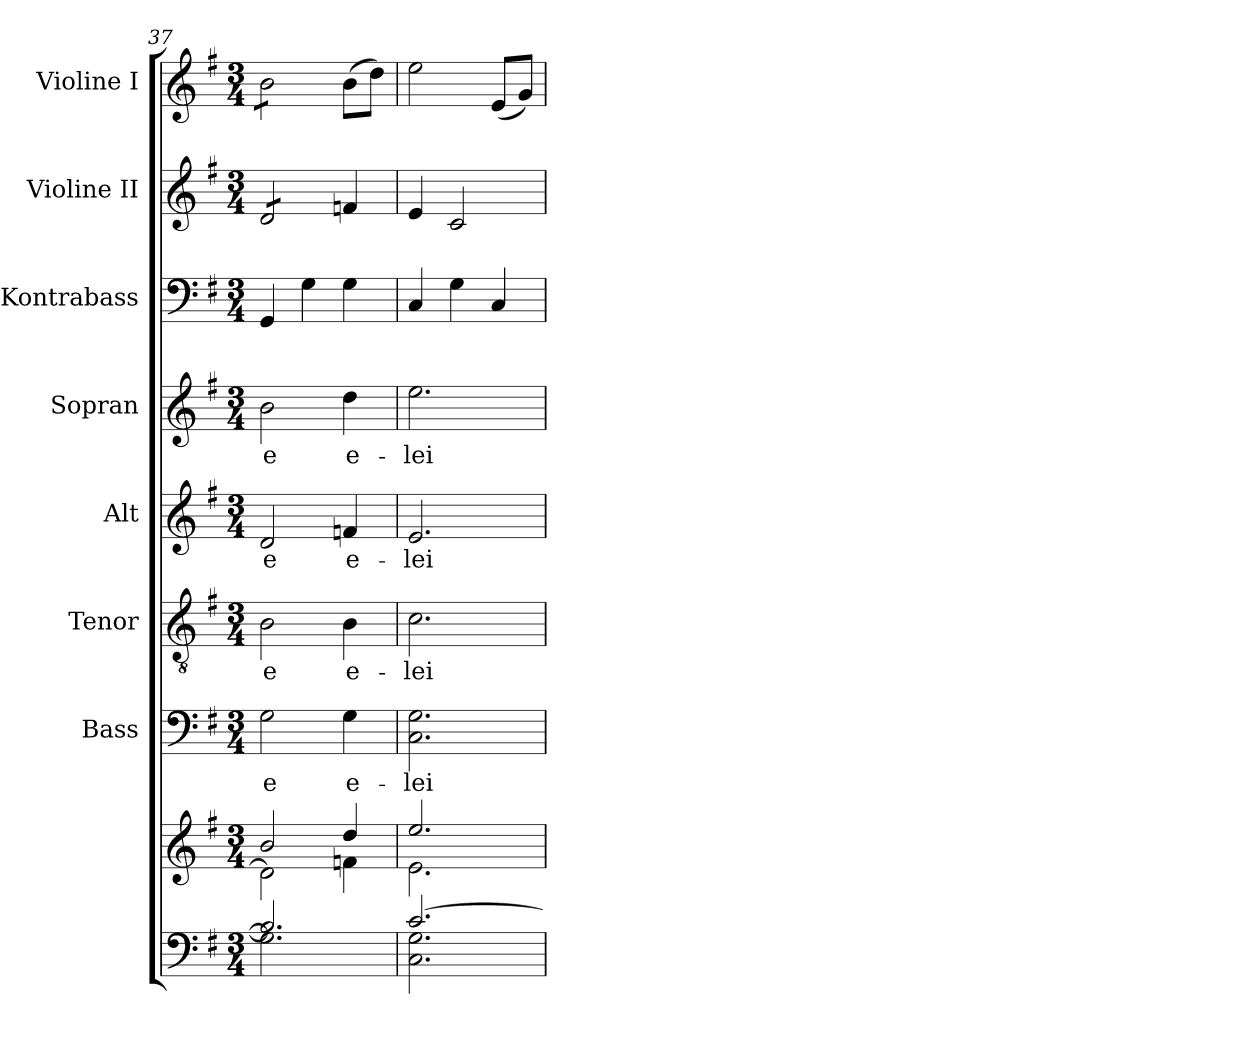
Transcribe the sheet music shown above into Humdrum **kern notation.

**kern	**kern	**kern	**text	**kern	**text	**kern	**text	**kern	**text	**kern	**kern	**kern
*part8	*part8	*part7	*part7	*part6	*part6	*part5	*part5	*part4	*part4	*part3	*part2	*part1
*staff9	*staff8	*staff7	*staff7	*staff6	*staff6	*staff5	*staff5	*staff4	*staff4	*staff3	*staff2	*staff1
*	*	*I"Bass	*	*I"Tenor	*	*I"Alt	*	*I"Sopran	*	*I"Kontrabass	*I"Violine II	*I"Violine I
*	*	*I'B.	*	*I'T.	*	*I'A.	*	*I'S.	*	*I'Kb.	*I'Vl. II	*I'Vl. I
*clefF4	*clefG2	*clefF4	*	*clefGv2	*	*clefG2	*	*clefG2	*	*clefF4	*clefG2	*clefG2
*	*	*	*	*	*	*	*	*	*	*ITrd7c12	*	*
*k[f#]	*k[f#]	*k[f#]	*	*k[f#]	*	*k[f#]	*	*k[f#]	*	*k[f#]	*k[f#]	*k[f#]
*G:	*G:	*G:	*	*G:	*	*G:	*	*G:	*	*G:	*G:	*G:
*M3/4	*M3/4	*M3/4	*	*M3/4	*	*M3/4	*	*M3/4	*	*M3/4	*M3/4	*M3/4
=37	=37	=37	=37	=37	=37	=37	=37	=37	=37	=37	=37	=37
*^	*^	*	*	*	*	*	*	*	*	*	*	*
!	!	!	!	!	!LO:LY:b	!	!LO:LY:b	!	!LO:LY:b	!	!LO:LY:b	!	!	!
*	*	*	*	*	*	*	*	*	*	*	*	*	*tremolo	*
*	*	*	*	*	*	*	*	*	*	*	*	*	*	*tremolo
2.B/]	2.G\]	2b/	2d\]	2G\	-e	2B\	-e	2d/	-e	2b\	-e	4GGG/	8d/L	8b\L
.	.	.	.	.	.	.	.	.	.	.	.	.	8d/	8b\
.	.	.	.	.	.	.	.	.	.	.	.	4GG\	8d/	8b\
.	.	.	.	.	.	.	.	.	.	.	.	.	8d/J	8b\J
*	*	*	*	*	*	*	*	*	*	*	*	*	*	*Xtremolo
*	*	*	*	*	*	*	*	*	*	*	*	*	*Xtremolo	*
!	!	!	!	!	!LO:LY:b	!	!LO:LY:b	!	!LO:LY:b	!	!LO:LY:b	!	!	!
.	.	4dd/	4fn\	4G\	e-	4B\	e-	4fn/	e-	4dd\	e-	4GG\	4fn/	(>8b\L
.	.	.	.	.	.	.	.	.	.	.	.	.	.	8dd\J)
!!LO:PB:g=z
=38	=38	=38	=38	=38	=38	=38	=38	=38	=38	=38	=38	=38	=38	=38
!	!	!	!	!	!LO:LY:b	!	!LO:LY:b	!	!LO:LY:b	!	!LO:LY:b	!	!	!
[>2.c/	2.C\ 2.G\	2.ee/	2.e\	2.C\ 2.G\	-lei-	2.c\	-lei-	2.e/	-lei-	2.ee\	-lei-	4CC/	4e/	2ee\
.	.	.	.	.	.	.	.	.	.	.	.	4GG\	2c/	.
.	.	.	.	.	.	.	.	.	.	.	.	4CC/	.	(<8e/L
.	.	.	.	.	.	.	.	.	.	.	.	.	.	8g/J)
*v	*v	*	*	*	*	*	*	*	*	*	*	*	*	*
*	*v	*v	*	*	*	*	*	*	*	*	*	*	*
=	=	=	=	=	=	=	=	=	=	=	=	=
*-	*-	*-	*-	*-	*-	*-	*-	*-	*-	*-	*-	*-
